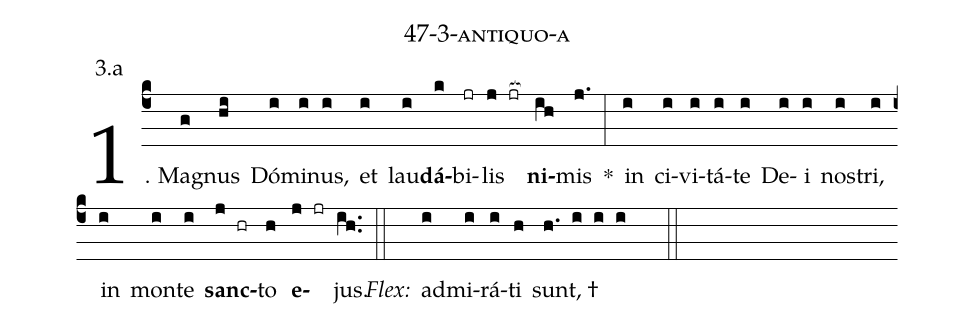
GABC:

name: 47-3-antiquo-a;
annotation: 3.a;
%%
(c4)1. Ma(g)gnus(hi) Dó(i)mi(i)nus,(i) et(i) lau(i)<b>dá</b>(k)bi(jr)lis(j jr[ocb:1{]) <b>ni</b>(ih[ocb:0}])mis(j.) *(:) in(i) ci(i)vi(i)tá(i)te(i) De(i)i(i) nos(i)tri,(i) in(i) mon(i)te(i) <b>sanc</b>(j hr)to(h) <b>e</b>(j jr)jus.(ih..) (::)
<i>Flex:</i>()  ad(i)mi(i)rá(i)ti(h) sunt, †(h. i i i  ::)
